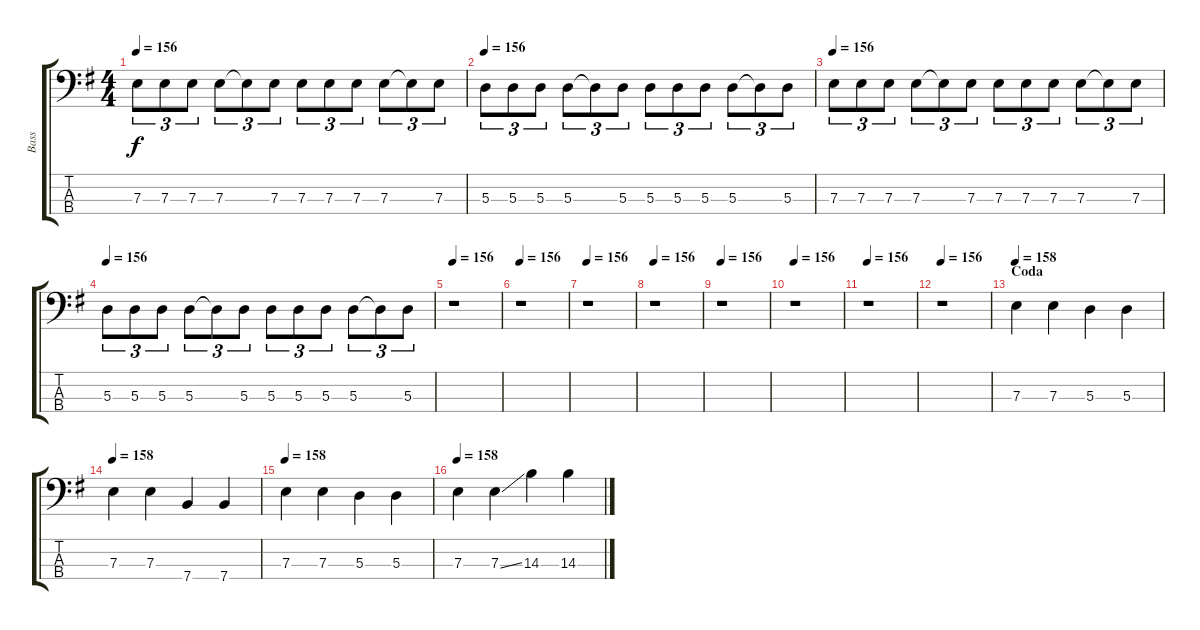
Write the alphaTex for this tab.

\track ("Bass" "Bass") {instrument electricbasspick}
\staff {score tabs}
\tuning (G2 D2 A1 E1) {hide}
\ts (4 4)
\tempo 156
\clef f4
\ks eminor
7.3.8{tu (3 2) dy f} 7.3.8{tu (3 2)} 7.3.8{tu (3 2)} 7.3.8{tu (3 2)} 7.3{t}.8{tu (3 2)} 7.3.8{tu (3 2)} 7.3.8{tu (3 2)} 7.3.8{tu (3 2)} 7.3.8{tu (3 2)} 7.3.8{tu (3 2)} 7.3{t}.8{tu (3 2)} 7.3.8{tu (3 2)} |
\tempo 156
5.3.8{tu (3 2)} 5.3.8{tu (3 2)} 5.3.8{tu (3 2)} 5.3.8{tu (3 2)} 5.3{t}.8{tu (3 2)} 5.3.8{tu (3 2)} 5.3.8{tu (3 2)} 5.3.8{tu (3 2)} 5.3.8{tu (3 2)} 5.3.8{tu (3 2)} 5.3{t}.8{tu (3 2)} 5.3.8{tu (3 2)} |
\tempo 156
7.3.8{tu (3 2)} 7.3.8{tu (3 2)} 7.3.8{tu (3 2)} 7.3.8{tu (3 2)} 7.3{t}.8{tu (3 2)} 7.3.8{tu (3 2)} 7.3.8{tu (3 2)} 7.3.8{tu (3 2)} 7.3.8{tu (3 2)} 7.3.8{tu (3 2)} 7.3{t}.8{tu (3 2)} 7.3.8{tu (3 2)} |
\tempo 156
5.3.8{tu (3 2)} 5.3.8{tu (3 2)} 5.3.8{tu (3 2)} 5.3.8{tu (3 2)} 5.3{t}.8{tu (3 2)} 5.3.8{tu (3 2)} 5.3.8{tu (3 2)} 5.3.8{tu (3 2)} 5.3.8{tu (3 2)} 5.3.8{tu (3 2)} 5.3{t}.8{tu (3 2)} 5.3.8{tu (3 2)} |
\tempo 156
r.1 |
\tempo 156
r.1 |
\tempo 156
r.1 |
\tempo 156
r.1 |
\tempo 156
r.1 |
\tempo 156
r.1 |
\tempo 156
r.1 |
\tempo 156
r.1 |
\section ("" "Coda")
\tempo 158
7.3.4 7.3.4 5.3.4 5.3.4 |
\tempo 158
7.3.4 7.3.4 7.4.4 7.4.4 |
\tempo 158
7.3.4 7.3.4 5.3.4 5.3.4 |
\tempo 158
7.3.4 7.3{ss}.4 14.3.4 14.3.4
